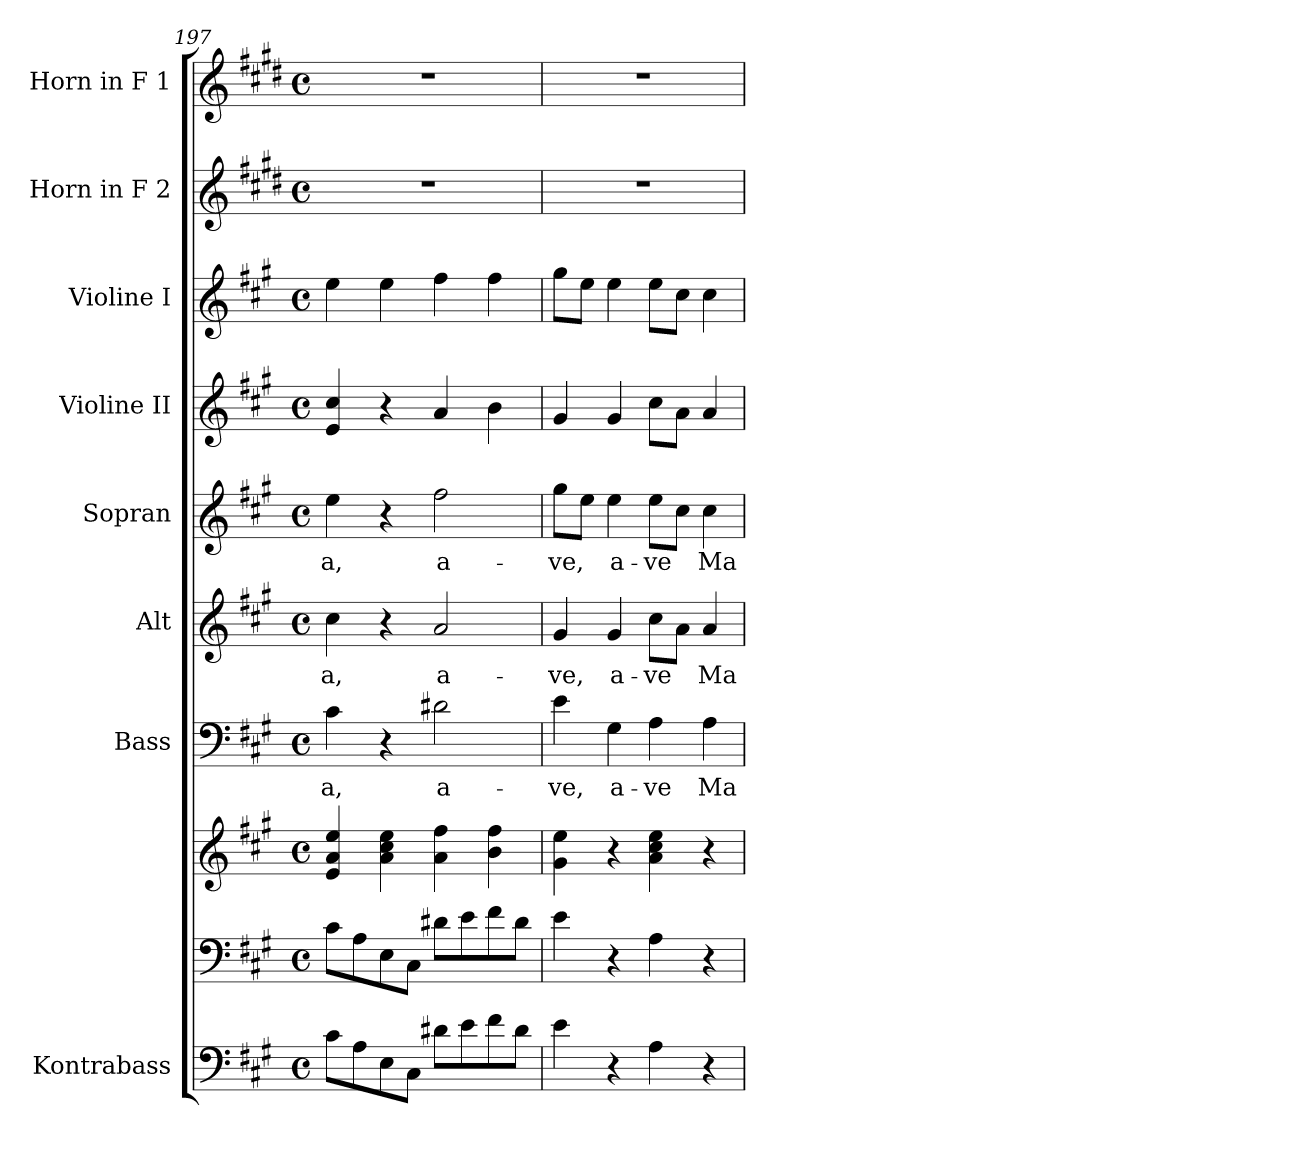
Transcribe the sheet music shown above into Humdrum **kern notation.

**kern	**kern	**kern	**kern	**text	**kern	**text	**kern	**text	**kern	**kern	**kern	**kern
*part9	*part8	*part8	*part7	*part7	*part6	*part6	*part5	*part5	*part4	*part3	*part2	*part1
*staff10	*staff9	*staff8	*staff7	*staff7	*staff6	*staff6	*staff5	*staff5	*staff4	*staff3	*staff2	*staff1
*I"Kontrabass	*	*	*I"Bass	*	*I"Alt	*	*I"Sopran	*	*I"Violine II	*I"Violine I	*I"Horn in F 2	*I"Horn in F 1
*I'Kb.	*	*	*I'B.	*	*I'A.	*	*I'S.	*	*I'Vl. II	*I'Vl. I	*	*
*clefF4	*clefF4	*clefG2	*clefF4	*	*clefG2	*	*clefG2	*	*clefG2	*clefG2	*clefG2	*clefG2
*ITrd7c12	*	*	*	*	*	*	*	*	*	*	*ITrd4c7	*ITrd4c7
*k[f#c#g#]	*k[f#c#g#]	*k[f#c#g#]	*k[f#c#g#]	*	*k[f#c#g#]	*	*k[f#c#g#]	*	*k[f#c#g#]	*k[f#c#g#]	*k[f#c#g#]	*k[f#c#g#]
*A:	*A:	*A:	*A:	*	*A:	*	*A:	*	*A:	*A:	*A:	*A:
*M4/4	*M4/4	*M4/4	*M4/4	*	*M4/4	*	*M4/4	*	*M4/4	*M4/4	*M4/4	*M4/4
*met(c)	*met(c)	*met(c)	*met(c)	*	*met(c)	*	*met(c)	*	*met(c)	*met(c)	*met(c)	*met(c)
=197	=197	=197	=197	=197	=197	=197	=197	=197	=197	=197	=197	=197
!	!	!	!	!LO:LY:b	!	!LO:LY:b	!	!LO:LY:b	!	!	!	!
8C#\L	8c#\L	4e/ 4a/ 4ee/	4c#\	-a,	4cc#\	-a,	4ee\	-a,	4e/ 4cc#/	4ee\	1r	1r
8AA\	8A\	.	.	.	.	.	.	.	.	.	.	.
8EE\	8E\	4a\ 4cc#\ 4ee\	4r	.	4r	.	4r	.	4r	4ee\	.	.
8CC#\J	8C#\J	.	.	.	.	.	.	.	.	.	.	.
!	!	!	!	!LO:LY:b	!	!LO:LY:b	!	!LO:LY:b	!	!	!	!
8D#X\L	8d#X\L	4a\ 4ff#\	2d#X\	a-	2a/	a-	2ff#\	a-	4a/	4ff#\	.	.
8E\	8e\	.	.	.	.	.	.	.	.	.	.	.
8F#\	8f#\	4b\ 4ff#\	.	.	.	.	.	.	4b\	4ff#\	.	.
8D#\J	8d#\J	.	.	.	.	.	.	.	.	.	.	.
!!LO:PB:g=z
=198	=198	=198	=198	=198	=198	=198	=198	=198	=198	=198	=198	=198
!	!	!	!	!LO:LY:b	!	!LO:LY:b	!	!LO:LY:b	!	!	!	!
4E\	4e\	4g#\ 4ee\	4e\	-ve,	4g#/	-ve,	8gg#\L	-ve,	4g#/	8gg#\L	1r	1r
.	.	.	.	.	.	.	8ee\J	.	.	8ee\J	.	.
!	!	!	!	!LO:LY:b	!	!LO:LY:b	!	!LO:LY:b	!	!	!	!
4r	4r	4r	4G#\	a-	4g#/	a-	4ee\	a-	4g#/	4ee\	.	.
!	!	!	!	!LO:LY:b	!	!LO:LY:b	!	!LO:LY:b	!	!	!	!
4AA\	4A\	4a\ 4cc#\ 4ee\	4A\	-ve	8cc#\L	-ve	8ee\L	-ve	8cc#\L	8ee\L	.	.
.	.	.	.	.	8a\J	.	8cc#\J	.	8a\J	8cc#\J	.	.
!	!	!	!	!LO:LY:b	!	!LO:LY:b	!	!LO:LY:b	!	!	!	!
4r	4r	4r	4A\	Ma-	4a/	Ma-	4cc#\	Ma-	4a/	4cc#\	.	.
=	=	=	=	=	=	=	=	=	=	=	=	=
*-	*-	*-	*-	*-	*-	*-	*-	*-	*-	*-	*-	*-
